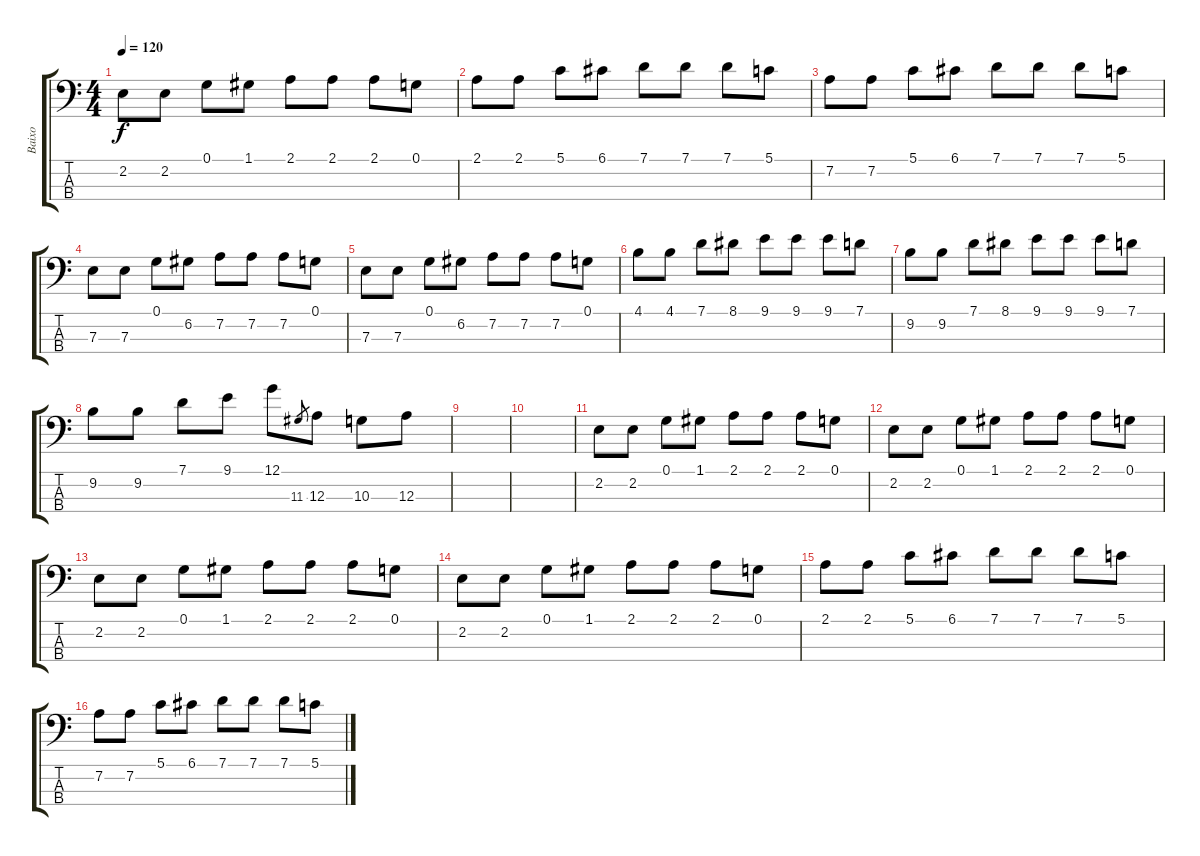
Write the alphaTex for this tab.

\track ("Baixo" "Baixo") {instrument electricbassfinger}
\staff {score tabs}
\tuning (G2 D2 A1 E1) {hide}
\ts (4 4)
\tempo 120
\clef f4
\ks c
2.2.8{dy f} 2.2.8 0.1.8 1.1.8 2.1.8 2.1.8 2.1.8 0.1.8 |
2.1.8 2.1.8 5.1.8 6.1.8 7.1.8 7.1.8 7.1.8 5.1.8 |
7.2.8 7.2.8 5.1.8 6.1.8 7.1.8 7.1.8 7.1.8 5.1.8 |
7.3.8 7.3.8 0.1.8 6.2.8 7.2.8 7.2.8 7.2.8 0.1.8 |
7.3.8 7.3.8 0.1.8 6.2.8 7.2.8 7.2.8 7.2.8 0.1.8 |
4.1.8 4.1.8 7.1.8 8.1.8 9.1.8 9.1.8 9.1.8 7.1.8 |
9.2.8 9.2.8 7.1.8 8.1.8 9.1.8 9.1.8 9.1.8 7.1.8 |
9.2.8 9.2.8 7.1.8 9.1.8 12.1.8 11.3.8{gr} 12.3.8 10.3.8 12.3.8 |
|
|
2.2.8 2.2.8 0.1.8 1.1.8 2.1.8 2.1.8 2.1.8 0.1.8 |
2.2.8 2.2.8 0.1.8 1.1.8 2.1.8 2.1.8 2.1.8 0.1.8 |
2.2.8 2.2.8 0.1.8 1.1.8 2.1.8 2.1.8 2.1.8 0.1.8 |
2.2.8 2.2.8 0.1.8 1.1.8 2.1.8 2.1.8 2.1.8 0.1.8 |
2.1.8 2.1.8 5.1.8 6.1.8 7.1.8 7.1.8 7.1.8 5.1.8 |
7.2.8 7.2.8 5.1.8 6.1.8 7.1.8 7.1.8 7.1.8 5.1.8
